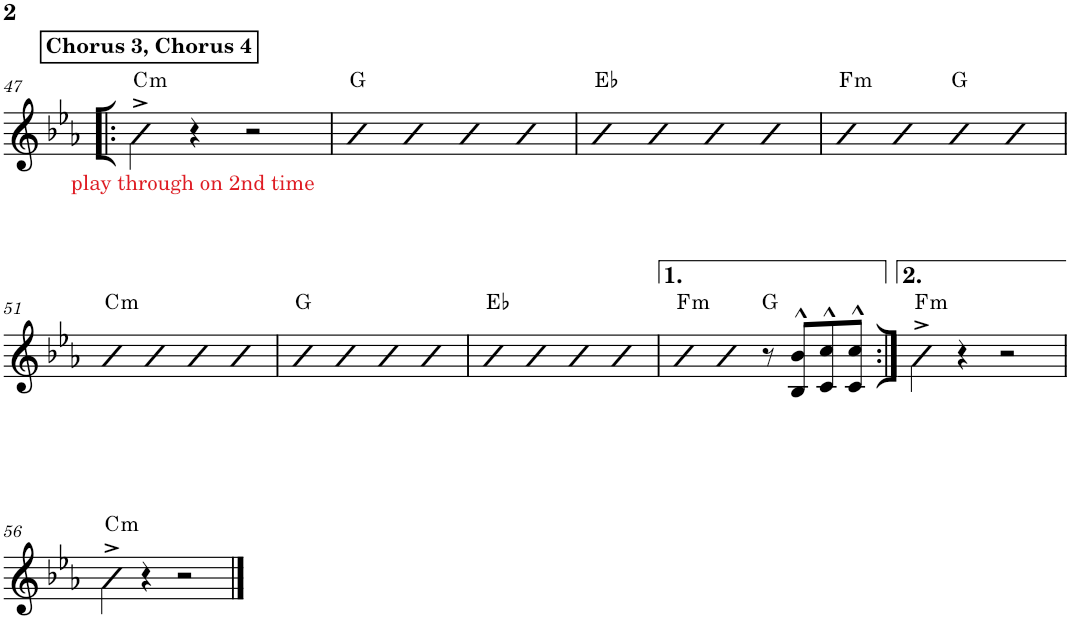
**kern	**harte
*part1	*part1
*staff1	*
*I"Piano	*
*I'Pno.	*
!!LO:PB:g=z
*clefG2	*
*k[b-e-a-]	*
*M4/4	*
!!LO:REH:place=s1:a:B:cj:t=Chorus 3, Chorus 4
=47!|:	=47!|:
!LO:TX:b:color=#E01B24:t=play through on 2nd time	!LO:H:kt=m
4b-^\	C:min
4r	.
2r	.
=48	=48
4b-	G:maj
4b-	.
4b-	.
4b-	.
=49	=49
4b-	Eb:maj
4b-	.
4b-	.
4b-	.
=50	=50
!	!LO:H:kt=m
4b-	F:min
4b-	.
4b-	G:maj
4b-	.
!!LO:LB:g=z
=51	=51
!	!LO:H:kt=m
4b-	C:min
4b-	.
4b-	.
4b-	.
=52	=52
4b-	G:maj
4b-	.
4b-	.
4b-	.
=53	=53
4b-	Eb:maj
4b-	.
4b-	.
4b-	.
=54	=54
!	!LO:H:kt=m
4b-	F:min
4b-	.
8r	G:maj
8B-/^^ 8b-/^^L	.
8c/^^ 8cc/^^	.
8c/^^ 8cc/^^J	.
=55:|!	=55:|!
!	!LO:H:kt=m
4b-^\	F:min
4r	.
2r	.
!!LO:LB:g=z
=56	=56
!	!LO:H:kt=m
4b-^\	C:min
4r	.
2r	.
==	==
*-	*-
